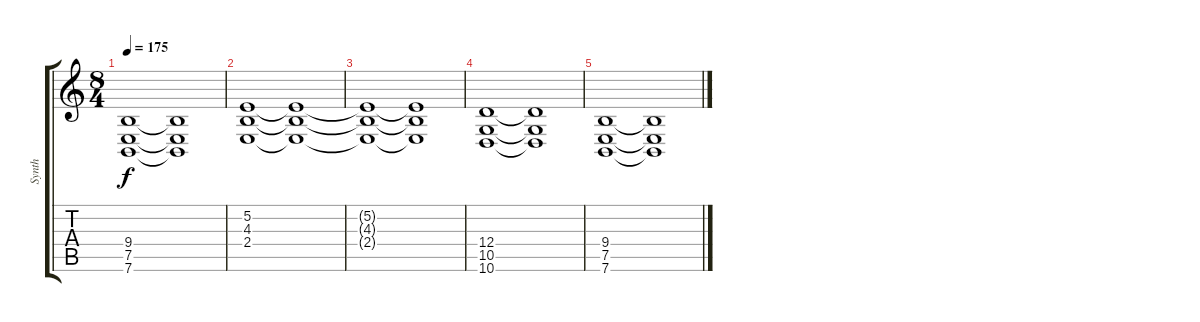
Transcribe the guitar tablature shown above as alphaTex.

\track ("Synth" "Synth") {instrument synthstrings1}
\staff {score tabs}
\tuning (E4 B3 G3 D3 A2 E2) {hide}
\ts (8 4)
\tempo 175
\clef g2
\ks c
(9.4 7.5 7.6).1{dy f} (9.4{t} 7.5{t} 7.6{t}).1 |
(5.2 4.3 2.4).1 (5.2{t} 4.3{t} 2.4{t}).1 |
(5.2{t} 4.3{t} 2.4{t}).1 (5.2{t} 4.3{t} 2.4{t}).1 |
(12.4 10.5 10.6).1 (12.4{t} 10.5{t} 10.6{t}).1 |
(9.4 7.5 7.6).1 (9.4{t} 7.5{t} 7.6{t}).1
